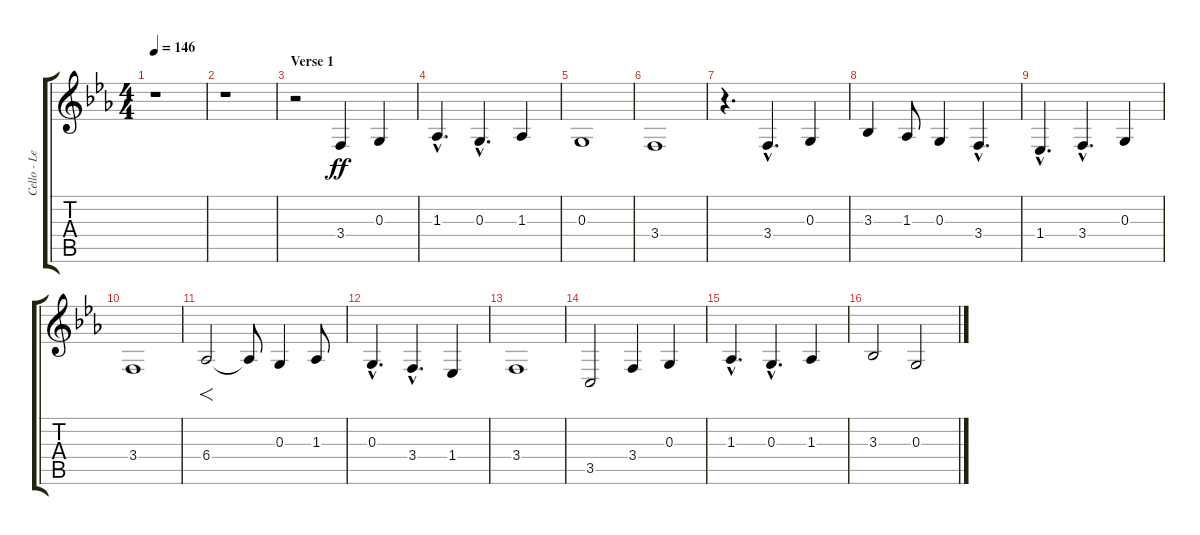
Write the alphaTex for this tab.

\track ("Cello - Lead" "Cello - Le") {instrument cello}
\staff {score tabs}
\tuning (E4 B3 G3 D3 A2 E2) {hide}
\ts (4 4)
\tempo 146
\clef g2
\ks eb
r.1{dy f} |
r.1 |
\section ("" "Verse 1")
r.2 3.4.4{dy ff} 0.3.4 |
1.3{hac}.4{d} 0.3{hac}.4{d} 1.3.4 |
0.3.1 |
3.4.1 |
r.4{d} 3.4{hac}.4{d} 0.3.4 |
3.3.4 1.3.8 0.3.4 3.4{hac}.4{d} |
1.4{hac}.4{d} 3.4{hac}.4{d} 0.3.4 |
3.4.1 |
6.4.2{f} 6.4{t}.8 0.3.4 1.3.8 |
0.3{hac}.4{d} 3.4{hac}.4{d} 1.4.4 |
3.4.1 |
3.5.2 3.4.4 0.3.4 |
1.3{hac}.4{d} 0.3{hac}.4{d} 1.3.4 |
3.3.2 0.3.2
